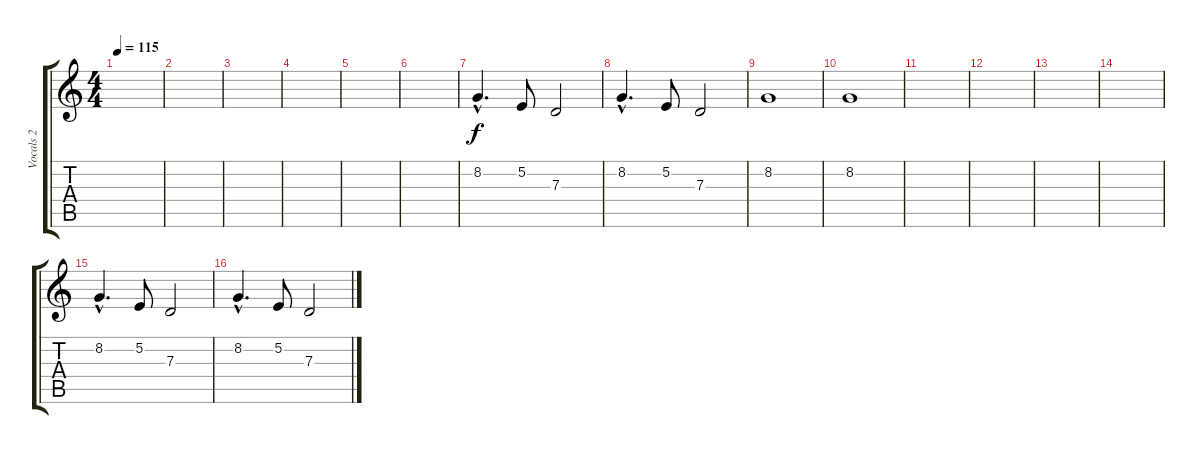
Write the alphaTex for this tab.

\track ("Vocals 2" "Vocals 2") {instrument altosax}
\staff {score tabs}
\tuning (E4 B3 G3 D3 A2 E2) {hide}
\ts (4 4)
\tempo 115
\clef g2
\ks c
|
|
|
|
|
|
8.2{hac}.4{d} 5.2.8 7.3.2 |
8.2{hac}.4{d} 5.2.8 7.3.2 |
8.2.1 |
8.2.1 |
|
|
|
|
8.2{hac}.4{d} 5.2.8 7.3.2 |
8.2{hac}.4{d} 5.2.8 7.3.2
